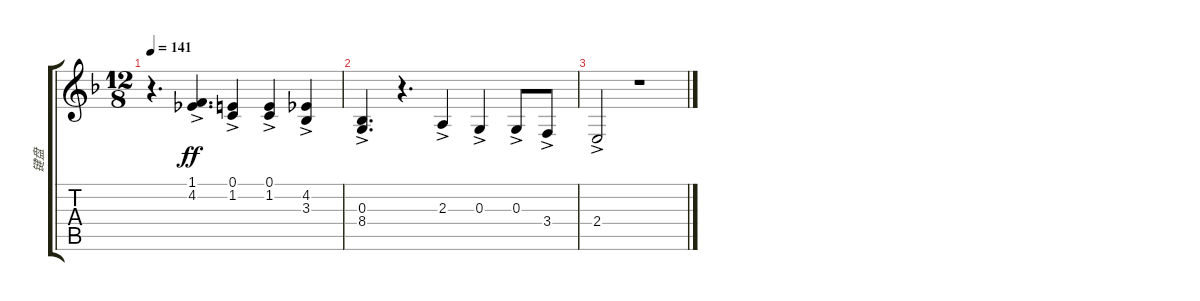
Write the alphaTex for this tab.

\track ("键盘" "键盘") {instrument stringensemble1}
\staff {score tabs}
\tuning (E4 B3 G3 D3 A2 E2) {hide}
\ts (12 8)
\tempo 141
\clef g2
\ks f
r.4{d dy ff} (1.1 4.2{ac}).4{d} (0.1 1.2{ac}).4 (0.1 1.2{ac}).4 (4.2 3.3{ac}).4 |
(0.3{ac} 8.4).4{d} r.4{d} 2.3{ac}.4 0.3{ac}.4 0.3{ac}.8 3.4{ac}.8 |
2.4{ac}.2 r.1
